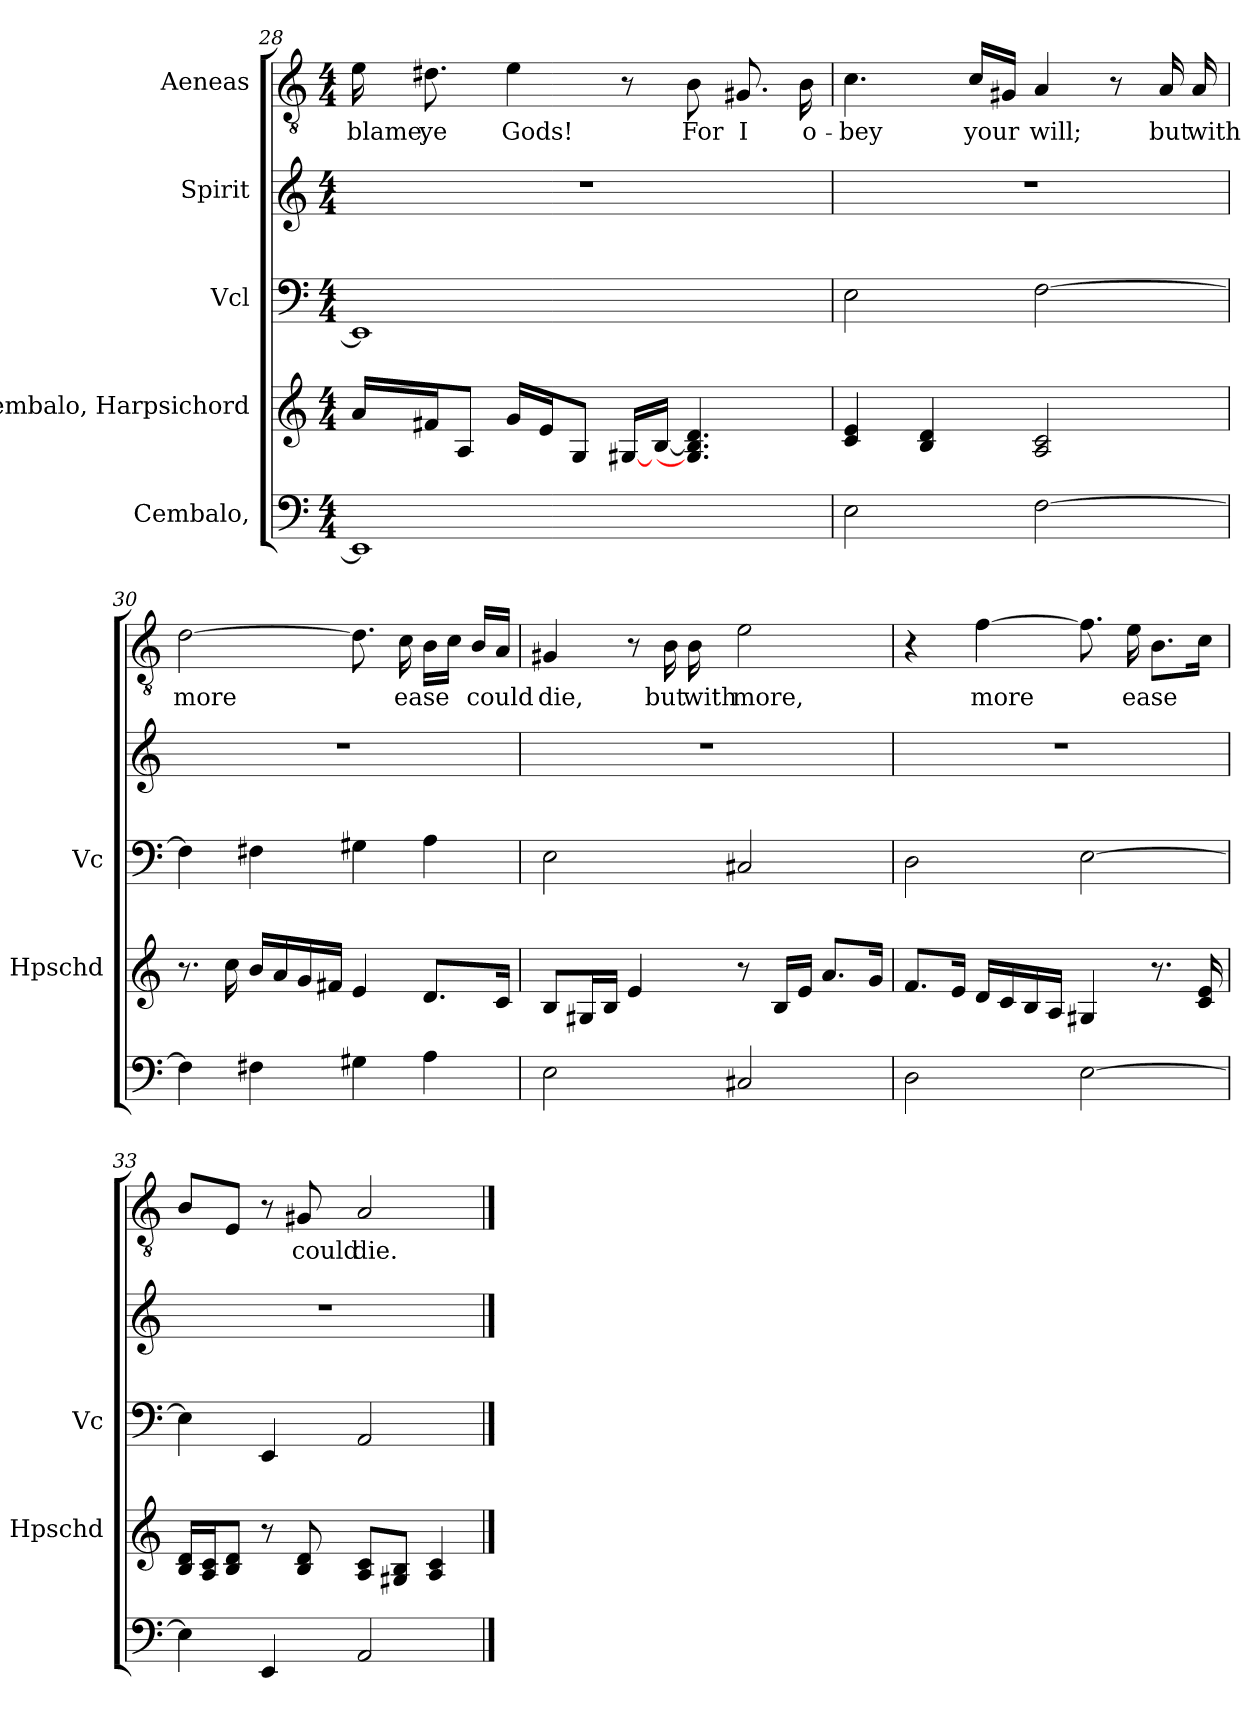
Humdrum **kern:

**kern	**kern	**kern	**kern	**kern	**text
*part5	*part4	*part3	*part2	*part1	*part1
*staff5	*staff4	*staff3	*staff2	*staff1	*staff1
*I"Cembalo,	*I"Cembalo, Harpsichord	*I"Vcl	*I"Spirit	*I"Aeneas	*
*	*I'Hpschd	*I'Vc	*	*	*
!!LO:LB:g=z
*clefF4	*clefG2	*clefF4	*clefG2	*clefGv2	*
*k[]	*k[]	*k[]	*k[]	*k[]	*
*M4/4	*M4/4	*M4/4	*M4/4	*M4/4	*
=28	=28	=28	=28	=28	=28
!	!	!	!	!	!LO:LY:b
1EE]	16a/LL	1EE]	1r	16e\	blame,
!	!	!	!	!	!LO:LY:b
.	16f#X/J	.	.	8.d#X\	ye
.	8A/J	.	.	.	.
!	!	!	!	!	!LO:LY:b
.	16g/LL	.	.	4e\	Gods!
.	16e/J	.	.	.	.
.	8G/J	.	.	.	.
.	[16G#X/LL	.	.	8r	.
.	[16B/JJ	.	.	.	.
!	!	!	!	!	!LO:LY:b
.	4.G#/] 4.B/] 4.d/	.	.	8B\	For
!	!	!	!	!	!LO:LY:b
.	.	.	.	8.G#X/	I
!	!	!	!	!	!LO:LY:b
.	.	.	.	16B\	o-
=29	=29	=29	=29	=29	=29
!	!	!	!	!	!LO:LY:b
2E\	4c/ 4e/	2E\	1r	4.c\	-bey
.	4B/ 4d/	.	.	.	.
!	!	!	!	!	!LO:LY:b
.	.	.	.	16c/LL	your
.	.	.	.	16G#X/JJ	.
!	!	!	!	!	!LO:LY:b
[2F\	2A/ 2c/	[2F\	.	4A/	will;
.	.	.	.	8r	.
!	!	!	!	!	!LO:LY:b
.	.	.	.	16A/	but
!	!	!	!	!	!LO:LY:b
.	.	.	.	16A/	with
=30	=30	=30	=30	=30	=30
!	!	!	!	!	!LO:LY:b
4F\]	8.r	4F\]	1r	[2d\	more
.	16cc\	.	.	.	.
4F#X\	16b/LL	4F#X\	.	.	.
.	16a/	.	.	.	.
.	16g/	.	.	.	.
.	16f#X/JJ	.	.	.	.
4G#X\	4e/	4G#X\	.	8.d\]	.
!	!	!	!	!	!LO:LY:b
.	.	.	.	16c\	ease
4A\	8.d/L	4A\	.	16B\LL	.
.	.	.	.	16c\JJ	.
!	!	!	!	!	!LO:LY:b
.	.	.	.	16B/LL	could
.	16c/Jk	.	.	16A/JJ	.
!!LO:PB:g=z
=31	=31	=31	=31	=31	=31
!	!	!	!	!	!LO:LY:b
2E\	8B/L	2E\	1r	4G#X/	die,
.	16G#X/L	.	.	.	.
.	16B/JJ	.	.	.	.
.	4e/	.	.	8r	.
!	!	!	!	!	!LO:LY:b
.	.	.	.	16B\	but
!	!	!	!	!	!LO:LY:b
.	.	.	.	16B\	with
!	!	!	!	!	!LO:LY:b
2C#X/	8r	2C#X/	.	2e\	more,
.	16B/LL	.	.	.	.
.	16e/JJ	.	.	.	.
.	8.a/L	.	.	.	.
.	16g/Jk	.	.	.	.
=32	=32	=32	=32	=32	=32
2D\	8.f/L	2D\	1r	4r	.
.	16e/Jk	.	.	.	.
!	!	!	!	!	!LO:LY:b
.	16d/LL	.	.	[4f\	more
.	16c/	.	.	.	.
.	16B/	.	.	.	.
.	16A/JJ	.	.	.	.
[2E\	4G#X/	[2E\	.	8.f\]	.
!	!	!	!	!	!LO:LY:b
.	.	.	.	16e\	ease
.	8.r	.	.	8.B\L	.
.	16c/ 16e/	.	.	16c\Jk	.
=33	=33	=33	=33	=33	=33
4E\]	16B/ 16d/LL	4E\]	1r	8B/L	.
.	16A/ 16c/J	.	.	.	.
.	8B/ 8d/J	.	.	8E/J	.
4EE/	8r	4EE/	.	8r	.
!	!	!	!	!	!LO:LY:b
.	8B/ 8d/	.	.	8G#X/	could
!	!	!	!	!	!LO:LY:b
2AA/	8A/ 8c/L	2AA/	.	2A/	die.
.	8G#X/ 8B/J	.	.	.	.
.	4A/ 4c/	.	.	.	.
==	==	==	==	==	==
*-	*-	*-	*-	*-	*-
